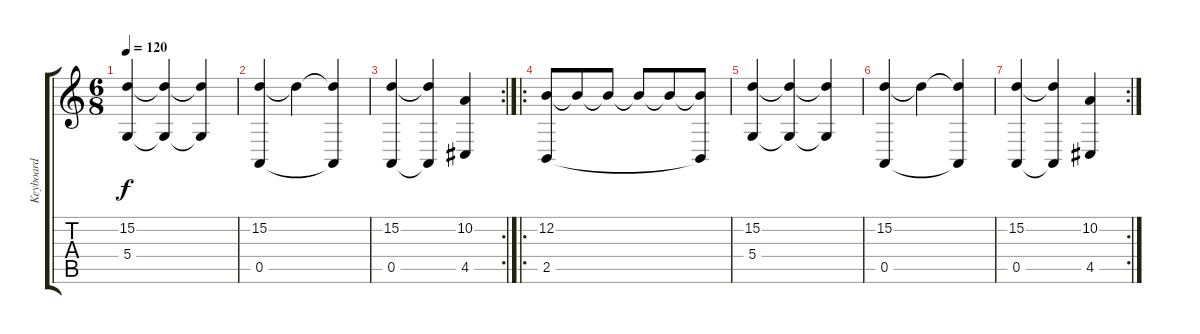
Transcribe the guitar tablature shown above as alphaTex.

\track ("Keyboard" "Keyboard") {instrument stringensemble1}
\staff {score tabs}
\tuning (E4 B3 G3 D3 A2 E2) {hide}
\ts (6 8)
\tempo 120
\clef g2
\ks c
(15.2 5.4).4{dy f} (15.2{t} 5.4{t}).4 (15.2{t} 5.4{t}).4 |
(15.2 0.5).4 15.2{t}.4 (15.2{t} 0.5{t}).4 |
\rc 2
(15.2 0.5).4 (15.2{t} 0.5{t}).4 (10.2 4.5).4 |
\ro
(12.2 2.5).8 12.2{t}.8 12.2{t}.8 12.2{t}.8 12.2{t}.8 (12.2{t} 2.5{t}).8 |
(15.2 5.4).4 (15.2{t} 5.4{t}).4 (15.2{t} 5.4{t}).4 |
(15.2 0.5).4 15.2{t}.4 (15.2{t} 0.5{t}).4 |
\rc 2
(15.2 0.5).4 (15.2{t} 0.5{t}).4 (10.2 4.5).4
